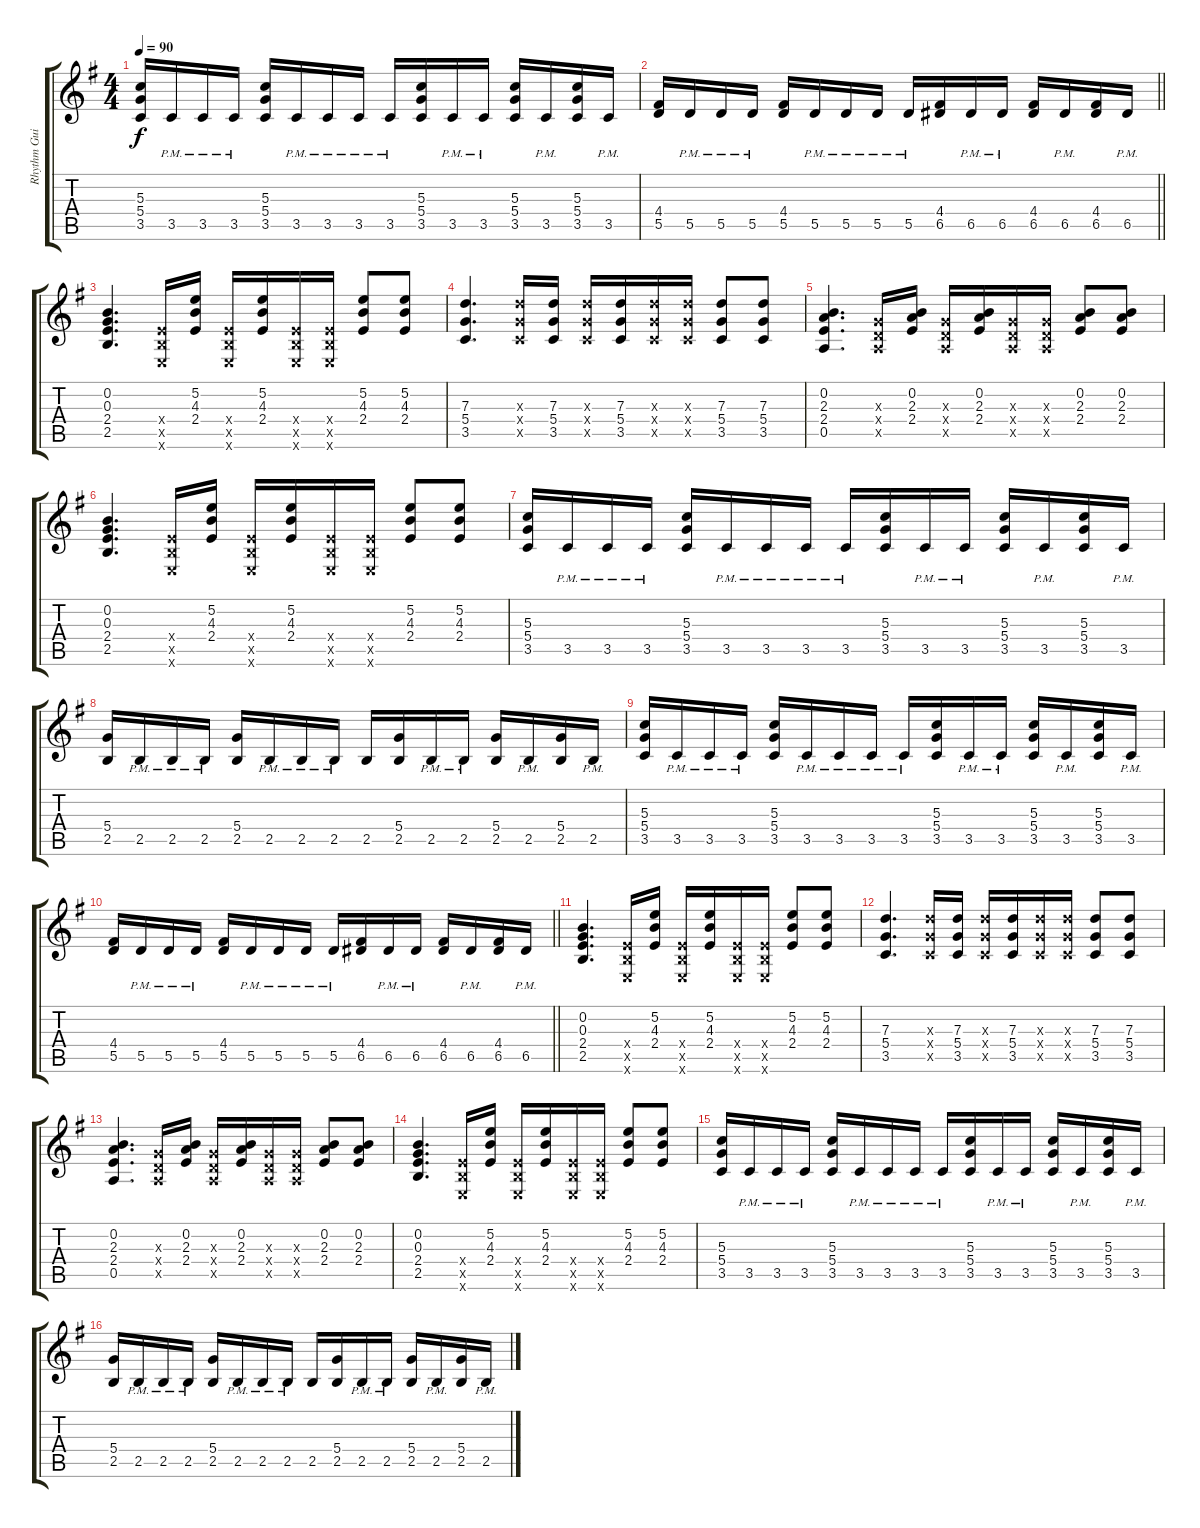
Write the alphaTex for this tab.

\track ("Rhythm Guitar" "Rhythm Gui") {instrument overdrivenguitar}
\staff {score tabs}
\tuning (E4 B3 G3 D3 A2 E2) {hide}
\ts (4 4)
\tempo 90
\clef g2
\ks eminor
(5.3 5.4 3.5).16{dy f} 3.5{pm}.16 3.5{pm}.16 3.5{pm}.16 (5.3 5.4 3.5).16 3.5{pm}.16 3.5{pm}.16 3.5{pm}.16 3.5{pm}.16 (5.3 5.4 3.5).16 3.5{pm}.16 3.5{pm}.16 (5.3 5.4 3.5).16 3.5{pm}.16 (5.3 5.4 3.5).16 3.5{pm}.16 |
\barLineRight lightlight
(4.4 5.5).16 5.5{pm}.16 5.5{pm}.16 5.5{pm}.16 (4.4 5.5).16 5.5{pm}.16 5.5{pm}.16 5.5{pm}.16 5.5{pm}.16 (4.4 6.5).16 6.5{pm}.16 6.5{pm}.16 (4.4 6.5).16 6.5{pm}.16 (4.4 6.5).16 6.5{pm}.16 |
(0.2 0.3 2.4 2.5).4{d} (2.4{x} 2.5{x} 0.6{x}).16 (5.2 4.3 2.4).16 (2.4{x} 2.5{x} 0.6{x}).16 (5.2 4.3 2.4).16 (2.4{x} 2.5{x} 0.6{x}).16 (2.4{x} 2.5{x} 0.6{x}).16 (5.2 4.3 2.4).8 (5.2 4.3 2.4).8 |
(7.3 5.4 3.5).4{d} (7.3{x} 5.4{x} 3.5{x}).16 (7.3 5.4 3.5).16 (7.3{x} 5.4{x} 3.5{x}).16 (7.3 5.4 3.5).16 (7.3{x} 5.4{x} 3.5{x}).16 (7.3{x} 5.4{x} 3.5{x}).16 (7.3 5.4 3.5).8 (7.3 5.4 3.5).8 |
(0.2 2.3 2.4 0.5).4{d} (0.3{x} 0.4{x} 0.5{x}).16 (0.2 2.3 2.4).16 (0.3{x} 0.4{x} 0.5{x}).16 (0.2 2.3 2.4).16 (0.3{x} 0.4{x} 0.5{x}).16 (0.3{x} 0.4{x} 0.5{x}).16 (0.2 2.3 2.4).8 (0.2 2.3 2.4).8 |
(0.2 0.3 2.4 2.5).4{d} (2.4{x} 2.5{x} 0.6{x}).16 (5.2 4.3 2.4).16 (2.4{x} 2.5{x} 0.6{x}).16 (5.2 4.3 2.4).16 (2.4{x} 2.5{x} 0.6{x}).16 (2.4{x} 2.5{x} 0.6{x}).16 (5.2 4.3 2.4).8 (5.2 4.3 2.4).8 |
(5.3 5.4 3.5).16 3.5{pm}.16 3.5{pm}.16 3.5{pm}.16 (5.3 5.4 3.5).16 3.5{pm}.16 3.5{pm}.16 3.5{pm}.16 3.5{pm}.16 (5.3 5.4 3.5).16 3.5{pm}.16 3.5{pm}.16 (5.3 5.4 3.5).16 3.5{pm}.16 (5.3 5.4 3.5).16 3.5{pm}.16 |
(5.4 2.5).16 2.5{pm}.16 2.5{pm}.16 2.5{pm}.16 (5.4 2.5).16 2.5{pm}.16 2.5{pm}.16 2.5{pm}.16 2.5.16 (5.4 2.5).16 2.5{pm}.16 2.5{pm}.16 (5.4 2.5).16 2.5{pm}.16 (5.4 2.5).16 2.5{pm}.16 |
(5.3 5.4 3.5).16 3.5{pm}.16 3.5{pm}.16 3.5{pm}.16 (5.3 5.4 3.5).16 3.5{pm}.16 3.5{pm}.16 3.5{pm}.16 3.5{pm}.16 (5.3 5.4 3.5).16 3.5{pm}.16 3.5{pm}.16 (5.3 5.4 3.5).16 3.5{pm}.16 (5.3 5.4 3.5).16 3.5{pm}.16 |
\barLineRight lightlight
(4.4 5.5).16 5.5{pm}.16 5.5{pm}.16 5.5{pm}.16 (4.4 5.5).16 5.5{pm}.16 5.5{pm}.16 5.5{pm}.16 5.5{pm}.16 (4.4 6.5).16 6.5{pm}.16 6.5{pm}.16 (4.4 6.5).16 6.5{pm}.16 (4.4 6.5).16 6.5{pm}.16 |
(0.2 0.3 2.4 2.5).4{d} (2.4{x} 2.5{x} 0.6{x}).16 (5.2 4.3 2.4).16 (2.4{x} 2.5{x} 0.6{x}).16 (5.2 4.3 2.4).16 (2.4{x} 2.5{x} 0.6{x}).16 (2.4{x} 2.5{x} 0.6{x}).16 (5.2 4.3 2.4).8 (5.2 4.3 2.4).8 |
(7.3 5.4 3.5).4{d} (7.3{x} 5.4{x} 3.5{x}).16 (7.3 5.4 3.5).16 (7.3{x} 5.4{x} 3.5{x}).16 (7.3 5.4 3.5).16 (7.3{x} 5.4{x} 3.5{x}).16 (7.3{x} 5.4{x} 3.5{x}).16 (7.3 5.4 3.5).8 (7.3 5.4 3.5).8 |
(0.2 2.3 2.4 0.5).4{d} (0.3{x} 0.4{x} 0.5{x}).16 (0.2 2.3 2.4).16 (0.3{x} 0.4{x} 0.5{x}).16 (0.2 2.3 2.4).16 (0.3{x} 0.4{x} 0.5{x}).16 (0.3{x} 0.4{x} 0.5{x}).16 (0.2 2.3 2.4).8 (0.2 2.3 2.4).8 |
(0.2 0.3 2.4 2.5).4{d} (2.4{x} 2.5{x} 0.6{x}).16 (5.2 4.3 2.4).16 (2.4{x} 2.5{x} 0.6{x}).16 (5.2 4.3 2.4).16 (2.4{x} 2.5{x} 0.6{x}).16 (2.4{x} 2.5{x} 0.6{x}).16 (5.2 4.3 2.4).8 (5.2 4.3 2.4).8 |
(5.3 5.4 3.5).16 3.5{pm}.16 3.5{pm}.16 3.5{pm}.16 (5.3 5.4 3.5).16 3.5{pm}.16 3.5{pm}.16 3.5{pm}.16 3.5{pm}.16 (5.3 5.4 3.5).16 3.5{pm}.16 3.5{pm}.16 (5.3 5.4 3.5).16 3.5{pm}.16 (5.3 5.4 3.5).16 3.5{pm}.16 |
(5.4 2.5).16 2.5{pm}.16 2.5{pm}.16 2.5{pm}.16 (5.4 2.5).16 2.5{pm}.16 2.5{pm}.16 2.5{pm}.16 2.5.16 (5.4 2.5).16 2.5{pm}.16 2.5{pm}.16 (5.4 2.5).16 2.5{pm}.16 (5.4 2.5).16 2.5{pm}.16
